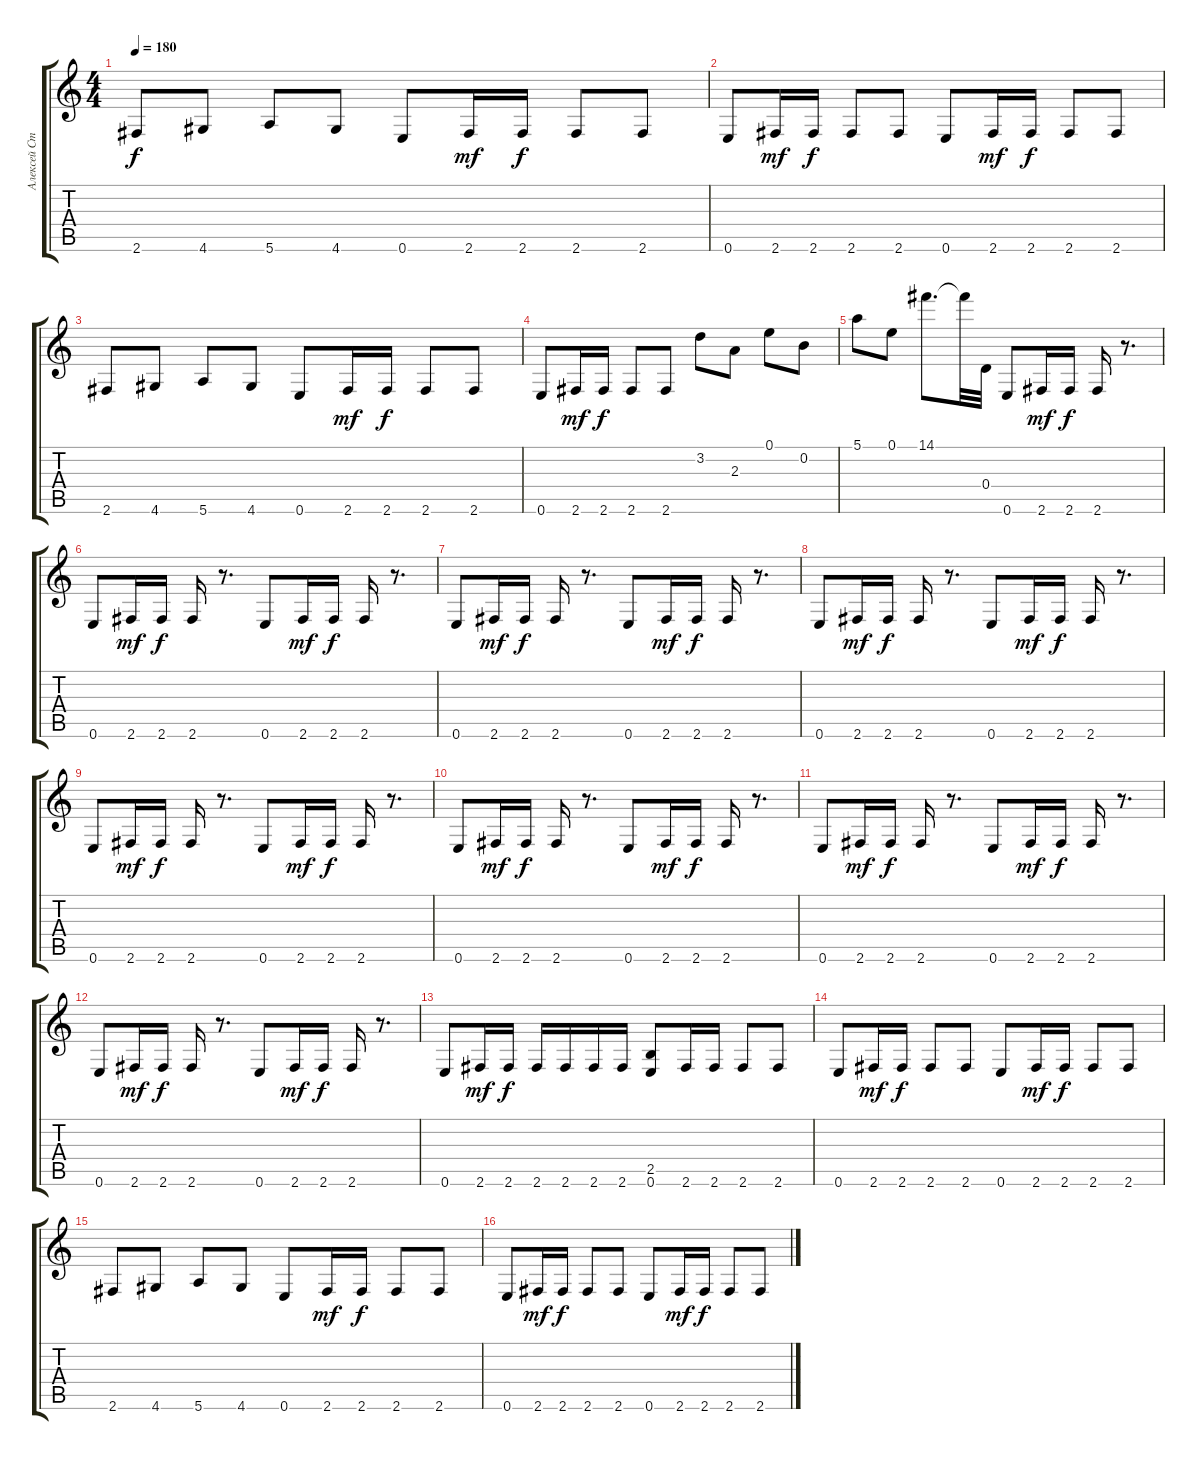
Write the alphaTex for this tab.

\track ("Алексей Страйк" "Алексей Ст") {instrument distortionguitar}
\staff {score tabs}
\tuning (E4 B3 G3 D3 A2 E2) {hide}
\ts (4 4)
\tempo 180
\clef g2
\ks c
2.6.8{dy f} 4.6.8 5.6.8 4.6.8 0.6.8 2.6.16{dy mf} 2.6.16{dy f} 2.6.8 2.6.8 |
0.6.8 2.6.16{dy mf} 2.6.16{dy f} 2.6.8 2.6.8 0.6.8 2.6.16{dy mf} 2.6.16{dy f} 2.6.8 2.6.8 |
2.6.8 4.6.8 5.6.8 4.6.8 0.6.8 2.6.16{dy mf} 2.6.16{dy f} 2.6.8 2.6.8 |
0.6.8 2.6.16{dy mf} 2.6.16{dy f} 2.6.8 2.6.8 3.2.8 2.3.8 0.1.8 0.2.8 |
5.1.8 0.1.8 14.1.8{d} 14.1{t}.32 0.4.32 0.6.8 2.6.16{dy mf} 2.6.16{dy f} 2.6.16 r.8{d} |
0.6.8 2.6.16{dy mf} 2.6.16{dy f} 2.6.16 r.8{d} 0.6.8 2.6.16{dy mf} 2.6.16{dy f} 2.6.16 r.8{d} |
0.6.8 2.6.16{dy mf} 2.6.16{dy f} 2.6.16 r.8{d} 0.6.8 2.6.16{dy mf} 2.6.16{dy f} 2.6.16 r.8{d} |
0.6.8 2.6.16{dy mf} 2.6.16{dy f} 2.6.16 r.8{d} 0.6.8 2.6.16{dy mf} 2.6.16{dy f} 2.6.16 r.8{d} |
0.6.8 2.6.16{dy mf} 2.6.16{dy f} 2.6.16 r.8{d} 0.6.8 2.6.16{dy mf} 2.6.16{dy f} 2.6.16 r.8{d} |
0.6.8 2.6.16{dy mf} 2.6.16{dy f} 2.6.16 r.8{d} 0.6.8 2.6.16{dy mf} 2.6.16{dy f} 2.6.16 r.8{d} |
0.6.8 2.6.16{dy mf} 2.6.16{dy f} 2.6.16 r.8{d} 0.6.8 2.6.16{dy mf} 2.6.16{dy f} 2.6.16 r.8{d} |
0.6.8 2.6.16{dy mf} 2.6.16{dy f} 2.6.16 r.8{d} 0.6.8 2.6.16{dy mf} 2.6.16{dy f} 2.6.16 r.8{d} |
0.6.8 2.6.16{dy mf} 2.6.16{dy f} 2.6.16 2.6.16 2.6.16 2.6.16 (2.5 0.6).8 2.6.16 2.6.16 2.6.8 2.6.8 |
0.6.8 2.6.16{dy mf} 2.6.16{dy f} 2.6.8 2.6.8 0.6.8 2.6.16{dy mf} 2.6.16{dy f} 2.6.8 2.6.8 |
2.6.8 4.6.8 5.6.8 4.6.8 0.6.8 2.6.16{dy mf} 2.6.16{dy f} 2.6.8 2.6.8 |
0.6.8 2.6.16{dy mf} 2.6.16{dy f} 2.6.8 2.6.8 0.6.8 2.6.16{dy mf} 2.6.16{dy f} 2.6.8 2.6.8
